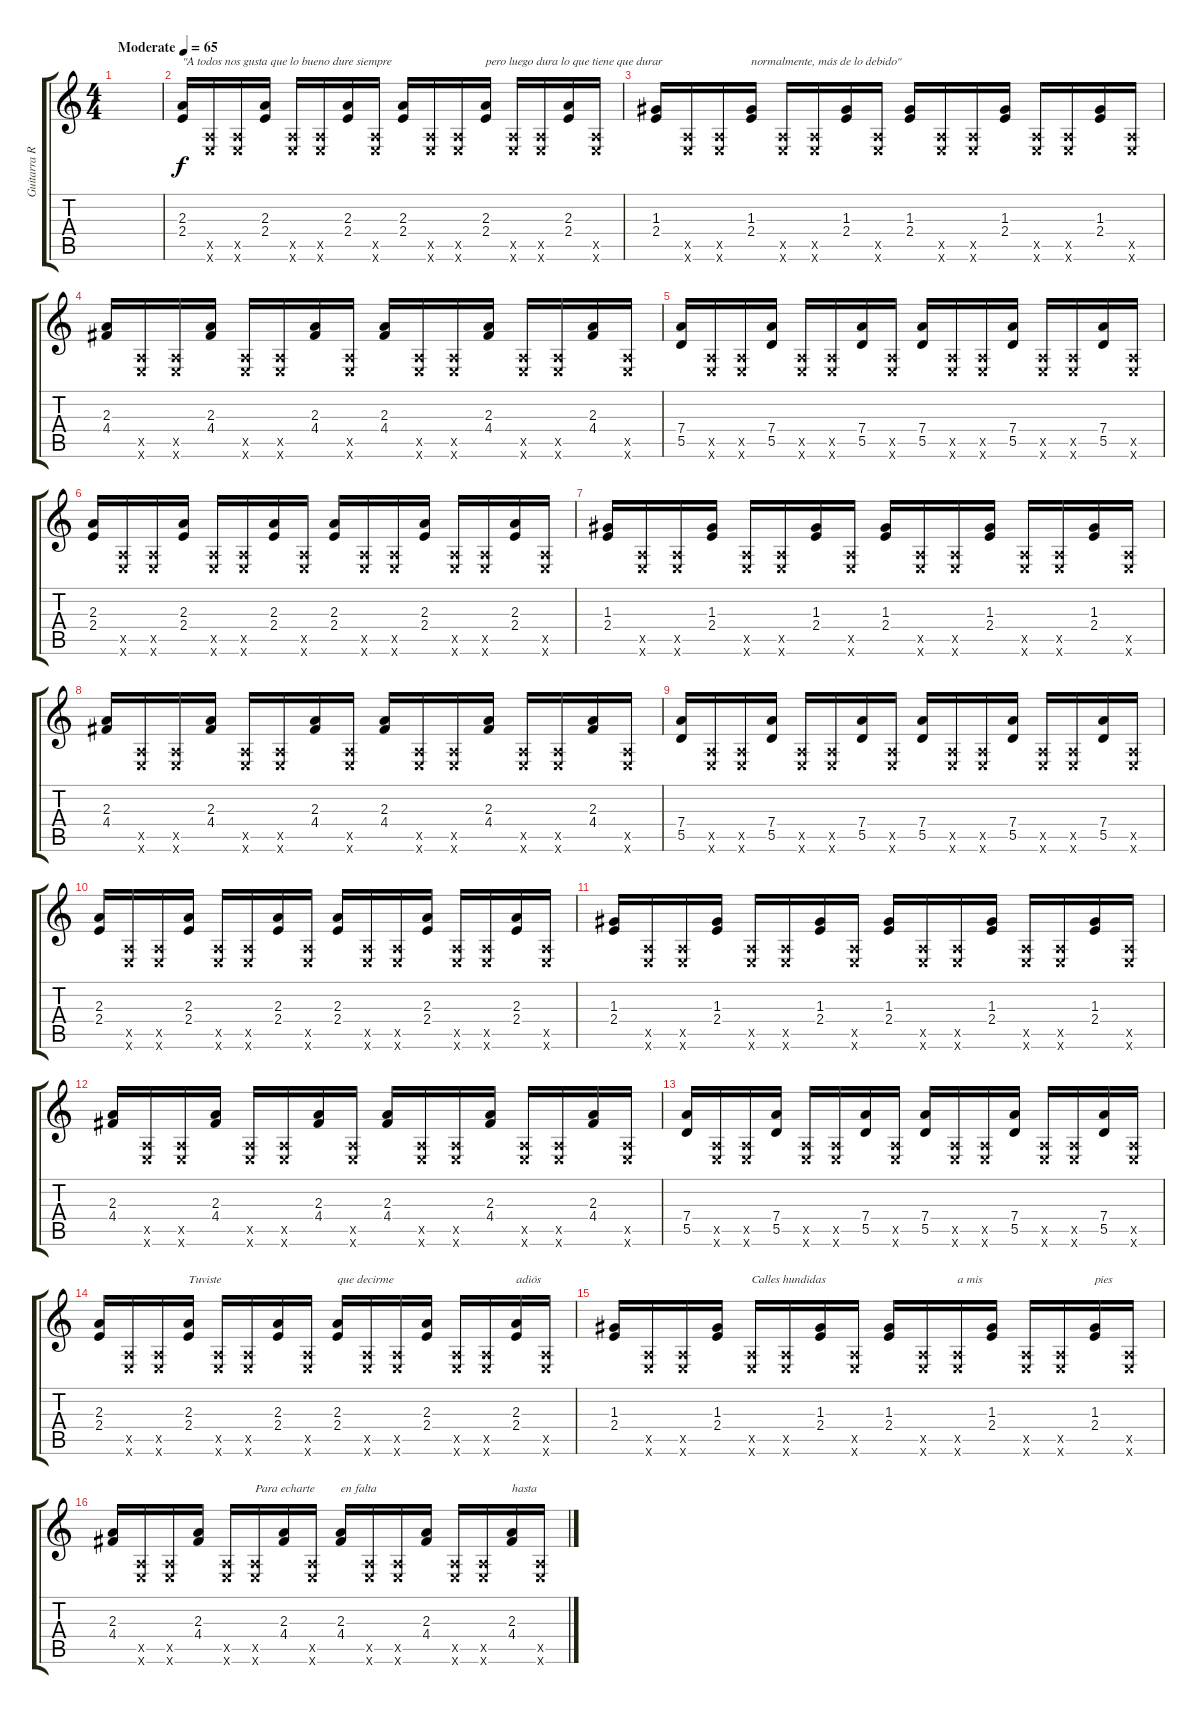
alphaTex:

\track ("Guitarra Ritmica " "Guitarra R") {instrument electricguitarmuted}
\staff {score tabs}
\tuning (E4 B3 G3 D3 A2 E2) {hide}
\ts (4 4)
\tempo (65 "Moderate")
\clef g2
\ks c
|
(2.3 2.4).16{txt "\"A todos nos gusta que lo bueno dure siempre"} (0.5{x} 0.6{x}).16 (0.5{x} 0.6{x}).16 (2.3 2.4).16 (0.5{x} 0.6{x}).16 (0.5{x} 0.6{x}).16 (2.3 2.4).16 (0.5{x} 0.6{x}).16 (2.3 2.4).16 (0.5{x} 0.6{x}).16 (0.5{x} 0.6{x}).16 (2.3 2.4).16{txt "pero luego dura lo que tiene que durar "} (0.5{x} 0.6{x}).16 (0.5{x} 0.6{x}).16 (2.3 2.4).16 (0.5{x} 0.6{x}).16 |
(1.3 2.4).16 (0.5{x} 0.6{x}).16 (0.5{x} 0.6{x}).16 (1.3 2.4).16{txt "normalmente, más de lo debido\""} (0.5{x} 0.6{x}).16 (0.5{x} 0.6{x}).16 (1.3 2.4).16 (0.5{x} 0.6{x}).16 (1.3 2.4).16 (0.5{x} 0.6{x}).16 (0.5{x} 0.6{x}).16 (1.3 2.4).16 (0.5{x} 0.6{x}).16 (0.5{x} 0.6{x}).16 (1.3 2.4).16 (0.5{x} 0.6{x}).16 |
(2.3 4.4).16 (0.5{x} 0.6{x}).16 (0.5{x} 0.6{x}).16 (2.3 4.4).16 (0.5{x} 0.6{x}).16 (0.5{x} 0.6{x}).16 (2.3 4.4).16 (0.5{x} 0.6{x}).16 (2.3 4.4).16 (0.5{x} 0.6{x}).16 (0.5{x} 0.6{x}).16 (2.3 4.4).16 (0.5{x} 0.6{x}).16 (0.5{x} 0.6{x}).16 (2.3 4.4).16 (0.5{x} 0.6{x}).16 |
(7.4 5.5).16 (0.5{x} 0.6{x}).16 (0.5{x} 0.6{x}).16 (7.4 5.5).16 (0.5{x} 0.6{x}).16 (0.5{x} 0.6{x}).16 (7.4 5.5).16 (0.5{x} 0.6{x}).16 (7.4 5.5).16 (0.5{x} 0.6{x}).16 (0.5{x} 0.6{x}).16 (7.4 5.5).16 (0.5{x} 0.6{x}).16 (0.5{x} 0.6{x}).16 (7.4 5.5).16 (0.5{x} 0.6{x}).16 |
(2.3 2.4).16 (0.5{x} 0.6{x}).16 (0.5{x} 0.6{x}).16 (2.3 2.4).16 (0.5{x} 0.6{x}).16 (0.5{x} 0.6{x}).16 (2.3 2.4).16 (0.5{x} 0.6{x}).16 (2.3 2.4).16 (0.5{x} 0.6{x}).16 (0.5{x} 0.6{x}).16 (2.3 2.4).16 (0.5{x} 0.6{x}).16 (0.5{x} 0.6{x}).16 (2.3 2.4).16 (0.5{x} 0.6{x}).16 |
(1.3 2.4).16 (0.5{x} 0.6{x}).16 (0.5{x} 0.6{x}).16 (1.3 2.4).16 (0.5{x} 0.6{x}).16 (0.5{x} 0.6{x}).16 (1.3 2.4).16 (0.5{x} 0.6{x}).16 (1.3 2.4).16 (0.5{x} 0.6{x}).16 (0.5{x} 0.6{x}).16 (1.3 2.4).16 (0.5{x} 0.6{x}).16 (0.5{x} 0.6{x}).16 (1.3 2.4).16 (0.5{x} 0.6{x}).16 |
(2.3 4.4).16 (0.5{x} 0.6{x}).16 (0.5{x} 0.6{x}).16 (2.3 4.4).16 (0.5{x} 0.6{x}).16 (0.5{x} 0.6{x}).16 (2.3 4.4).16 (0.5{x} 0.6{x}).16 (2.3 4.4).16 (0.5{x} 0.6{x}).16 (0.5{x} 0.6{x}).16 (2.3 4.4).16 (0.5{x} 0.6{x}).16 (0.5{x} 0.6{x}).16 (2.3 4.4).16 (0.5{x} 0.6{x}).16 |
(7.4 5.5).16 (0.5{x} 0.6{x}).16 (0.5{x} 0.6{x}).16 (7.4 5.5).16 (0.5{x} 0.6{x}).16 (0.5{x} 0.6{x}).16 (7.4 5.5).16 (0.5{x} 0.6{x}).16 (7.4 5.5).16 (0.5{x} 0.6{x}).16 (0.5{x} 0.6{x}).16 (7.4 5.5).16 (0.5{x} 0.6{x}).16 (0.5{x} 0.6{x}).16 (7.4 5.5).16 (0.5{x} 0.6{x}).16 |
(2.3 2.4).16 (0.5{x} 0.6{x}).16 (0.5{x} 0.6{x}).16 (2.3 2.4).16 (0.5{x} 0.6{x}).16 (0.5{x} 0.6{x}).16 (2.3 2.4).16 (0.5{x} 0.6{x}).16 (2.3 2.4).16 (0.5{x} 0.6{x}).16 (0.5{x} 0.6{x}).16 (2.3 2.4).16 (0.5{x} 0.6{x}).16 (0.5{x} 0.6{x}).16 (2.3 2.4).16 (0.5{x} 0.6{x}).16 |
(1.3 2.4).16 (0.5{x} 0.6{x}).16 (0.5{x} 0.6{x}).16 (1.3 2.4).16 (0.5{x} 0.6{x}).16 (0.5{x} 0.6{x}).16 (1.3 2.4).16 (0.5{x} 0.6{x}).16 (1.3 2.4).16 (0.5{x} 0.6{x}).16 (0.5{x} 0.6{x}).16 (1.3 2.4).16 (0.5{x} 0.6{x}).16 (0.5{x} 0.6{x}).16 (1.3 2.4).16 (0.5{x} 0.6{x}).16 |
(2.3 4.4).16 (0.5{x} 0.6{x}).16 (0.5{x} 0.6{x}).16 (2.3 4.4).16 (0.5{x} 0.6{x}).16 (0.5{x} 0.6{x}).16 (2.3 4.4).16 (0.5{x} 0.6{x}).16 (2.3 4.4).16 (0.5{x} 0.6{x}).16 (0.5{x} 0.6{x}).16 (2.3 4.4).16 (0.5{x} 0.6{x}).16 (0.5{x} 0.6{x}).16 (2.3 4.4).16 (0.5{x} 0.6{x}).16 |
(7.4 5.5).16 (0.5{x} 0.6{x}).16 (0.5{x} 0.6{x}).16 (7.4 5.5).16 (0.5{x} 0.6{x}).16 (0.5{x} 0.6{x}).16 (7.4 5.5).16 (0.5{x} 0.6{x}).16 (7.4 5.5).16 (0.5{x} 0.6{x}).16 (0.5{x} 0.6{x}).16 (7.4 5.5).16 (0.5{x} 0.6{x}).16 (0.5{x} 0.6{x}).16 (7.4 5.5).16 (0.5{x} 0.6{x}).16 |
(2.3 2.4).16 (0.5{x} 0.6{x}).16 (0.5{x} 0.6{x}).16 (2.3 2.4).16{txt "Tuviste"} (0.5{x} 0.6{x}).16 (0.5{x} 0.6{x}).16 (2.3 2.4).16 (0.5{x} 0.6{x}).16 (2.3 2.4).16{txt "que decirme"} (0.5{x} 0.6{x}).16 (0.5{x} 0.6{x}).16 (2.3 2.4).16 (0.5{x} 0.6{x}).16 (0.5{x} 0.6{x}).16 (2.3 2.4).16{txt "adiós "} (0.5{x} 0.6{x}).16 |
(1.3 2.4).16 (0.5{x} 0.6{x}).16 (0.5{x} 0.6{x}).16 (1.3 2.4).16 (0.5{x} 0.6{x}).16{txt "Calles hundidas"} (0.5{x} 0.6{x}).16 (1.3 2.4).16 (0.5{x} 0.6{x}).16 (1.3 2.4).16 (0.5{x} 0.6{x}).16 (0.5{x} 0.6{x}).16{txt "a mis"} (1.3 2.4).16 (0.5{x} 0.6{x}).16 (0.5{x} 0.6{x}).16 (1.3 2.4).16{txt "pies"} (0.5{x} 0.6{x}).16 |
(2.3 4.4).16 (0.5{x} 0.6{x}).16 (0.5{x} 0.6{x}).16 (2.3 4.4).16 (0.5{x} 0.6{x}).16 (0.5{x} 0.6{x}).16{txt "Para echarte "} (2.3 4.4).16 (0.5{x} 0.6{x}).16 (2.3 4.4).16{txt "en falta"} (0.5{x} 0.6{x}).16 (0.5{x} 0.6{x}).16 (2.3 4.4).16 (0.5{x} 0.6{x}).16 (0.5{x} 0.6{x}).16 (2.3 4.4).16{txt "hasta"} (0.5{x} 0.6{x}).16
